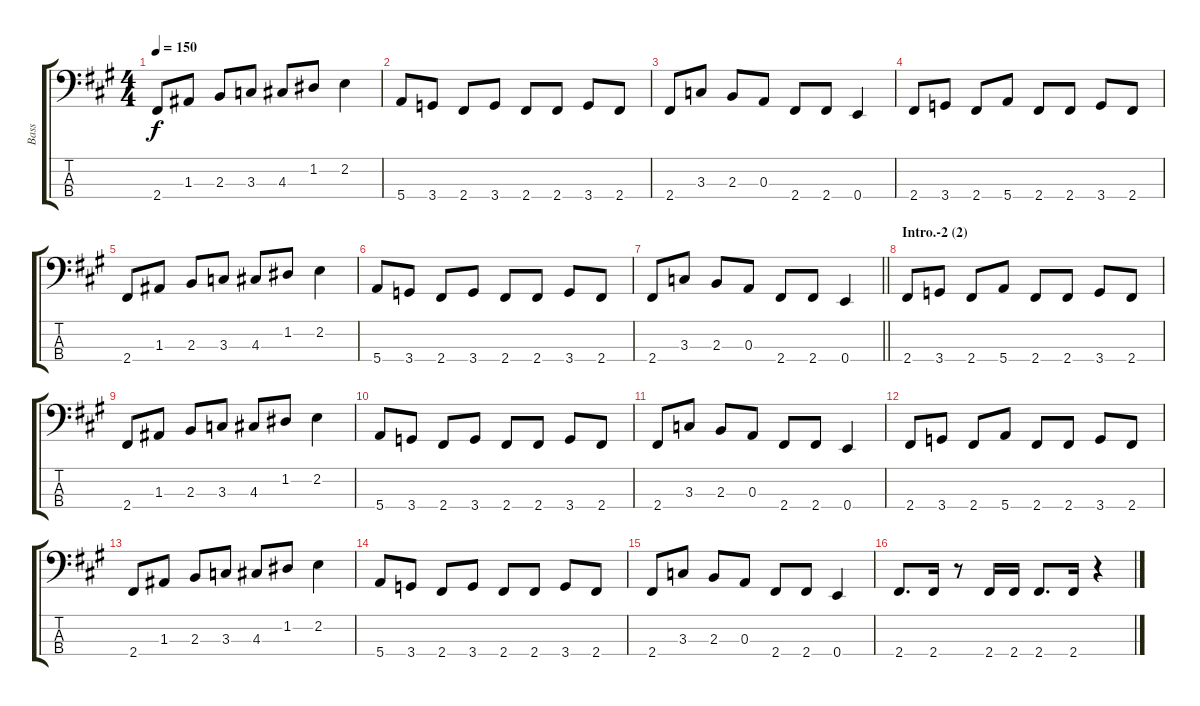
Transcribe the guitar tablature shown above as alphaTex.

\track ("Bass" "Bass") {instrument electricbasspick}
\staff {score tabs}
\tuning (G2 D2 A1 E1) {hide}
\ts (4 4)
\tempo 150
\clef f4
\ks a
2.4.8{dy f} 1.3.8 2.3.8 3.3.8 4.3.8 1.2.8 2.2.4 |
5.4.8 3.4.8 2.4.8 3.4.8 2.4.8 2.4.8 3.4.8 2.4.8 |
2.4.8 3.3.8 2.3.8 0.3.8 2.4.8 2.4.8 0.4.4 |
2.4.8 3.4.8 2.4.8 5.4.8 2.4.8 2.4.8 3.4.8 2.4.8 |
2.4.8 1.3.8 2.3.8 3.3.8 4.3.8 1.2.8 2.2.4 |
5.4.8 3.4.8 2.4.8 3.4.8 2.4.8 2.4.8 3.4.8 2.4.8 |
\barLineRight lightlight
2.4.8 3.3.8 2.3.8 0.3.8 2.4.8 2.4.8 0.4.4 |
\section ("" "Intro.-2 (2)")
2.4.8 3.4.8 2.4.8 5.4.8 2.4.8 2.4.8 3.4.8 2.4.8 |
2.4.8 1.3.8 2.3.8 3.3.8 4.3.8 1.2.8 2.2.4 |
5.4.8 3.4.8 2.4.8 3.4.8 2.4.8 2.4.8 3.4.8 2.4.8 |
2.4.8 3.3.8 2.3.8 0.3.8 2.4.8 2.4.8 0.4.4 |
2.4.8 3.4.8 2.4.8 5.4.8 2.4.8 2.4.8 3.4.8 2.4.8 |
2.4.8 1.3.8 2.3.8 3.3.8 4.3.8 1.2.8 2.2.4 |
5.4.8 3.4.8 2.4.8 3.4.8 2.4.8 2.4.8 3.4.8 2.4.8 |
2.4.8 3.3.8 2.3.8 0.3.8 2.4.8 2.4.8 0.4.4 |
2.4.8{d} 2.4.16 r.8 2.4.16 2.4.16 2.4.8{d} 2.4.16 r.4
